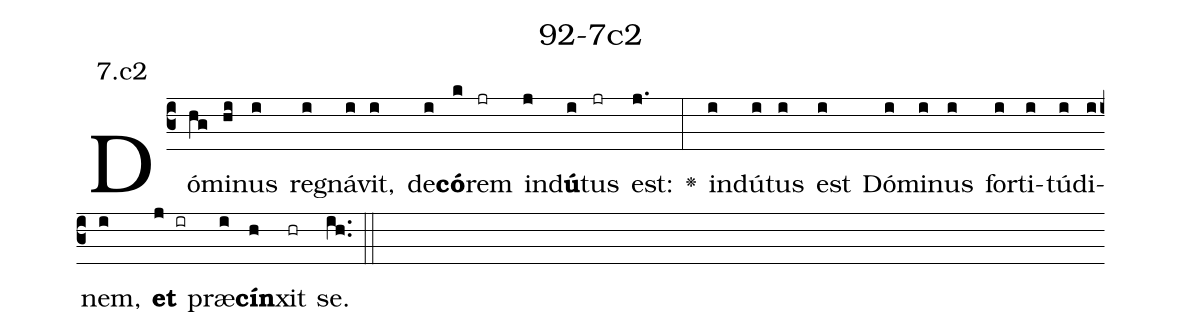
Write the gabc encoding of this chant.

name: 92-7c2;
annotation: 7.c2;
%%
(c3)Dó(hg)mi(hi)nus(i) re(i)gná(i)vit,(i) de(i)<b>có</b>(k)rem(jr) ind(j)<b>ú</b>(i)tus(jr) est:(j.) <v>\greheightstar</v>(:) ind(i)ú(i)tus(i) est(i) Dó(i)mi(i)nus(i) for(i)ti(i)tú(i)di(i)nem,(i) <b>et</b>(j ir) præ(i)<b>cín</b>(h)xit(hr) se.(ih..) (::)


%E(i) u(i) o(j) u(i) a(h) e.(ih..) (::)
